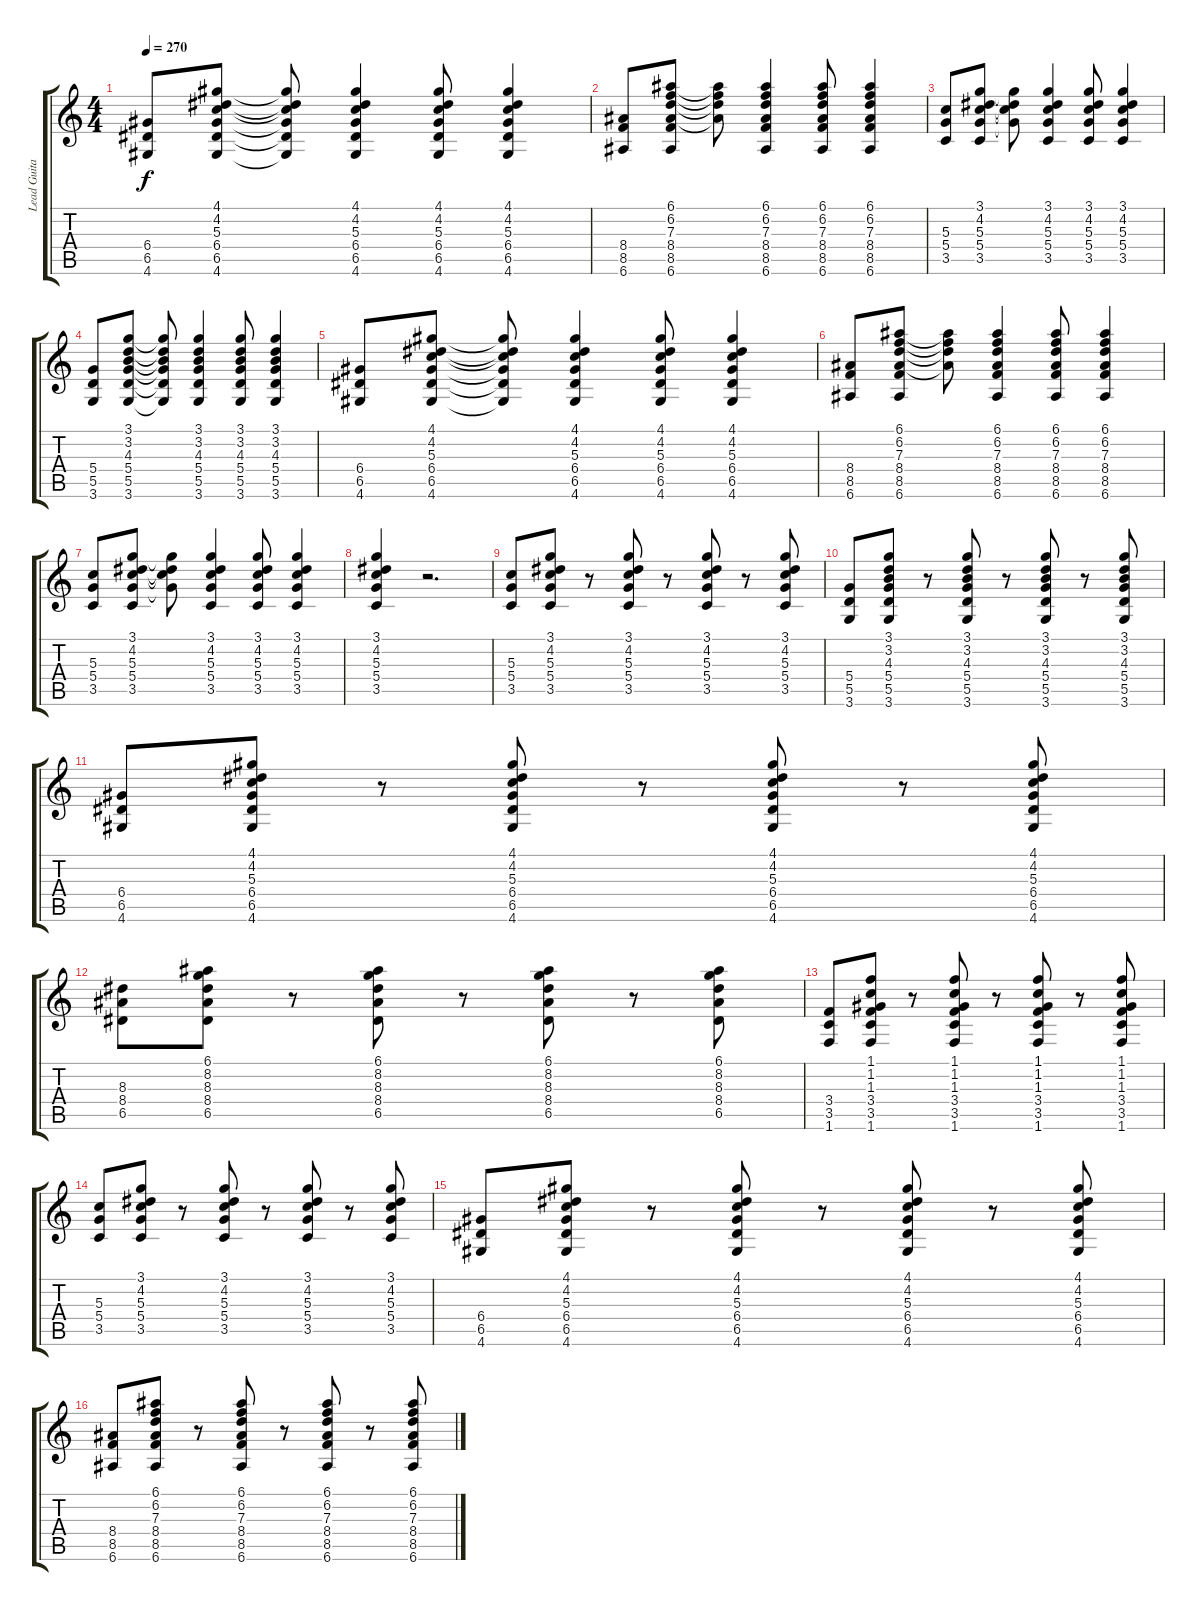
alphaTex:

\track ("Lead Guitar (Everything Went Numb)" "Lead Guita") {instrument distortionguitar}
\staff {score tabs}
\tuning (E4 B3 G3 D3 A2 E2) {hide}
\ts (4 4)
\tempo 270
\clef g2
\ks c
(6.4 6.5 4.6).8{dy f} (4.1 4.2 5.3 6.4 6.5 4.6).8 (4.1{t} 4.2{t} 5.3{t} 6.4{t} 6.5{t} 4.6{t}).8 (4.1 4.2 5.3 6.4 6.5 4.6).4 (4.1 4.2 5.3 6.4 6.5 4.6).8 (4.1 4.2 5.3 6.4 6.5 4.6).4 |
(8.4 8.5 6.6).8 (6.1 6.2 7.3 8.4 8.5 6.6).8 (6.1{t} 6.2{t} 7.3{t} 8.4{t}).8 (6.1 6.2 7.3 8.4 8.5 6.6).4 (6.1 6.2 7.3 8.4 8.5 6.6).8 (6.1 6.2 7.3 8.4 8.5 6.6).4 |
(5.3 5.4 3.5).8 (3.1 4.2 5.3 5.4 3.5).8 (3.1{t} 4.2{t} 5.3{t} 5.4{t}).8 (3.1 4.2 5.3 5.4 3.5).4 (3.1 4.2 5.3 5.4 3.5).8 (3.1 4.2 5.3 5.4 3.5).4 |
(5.4 5.5 3.6).8 (3.1 3.2 4.3 5.4 5.5 3.6).8 (3.1{t} 3.2{t} 4.3{t} 5.4{t} 5.5{t} 3.6{t}).8 (3.1 3.2 4.3 5.4 5.5 3.6).4 (3.1 3.2 4.3 5.4 5.5 3.6).8 (3.1 3.2 4.3 5.4 5.5 3.6).4 |
(6.4 6.5 4.6).8 (4.1 4.2 5.3 6.4 6.5 4.6).8 (4.1{t} 4.2{t} 5.3{t} 6.4{t} 6.5{t} 4.6{t}).8 (4.1 4.2 5.3 6.4 6.5 4.6).4 (4.1 4.2 5.3 6.4 6.5 4.6).8 (4.1 4.2 5.3 6.4 6.5 4.6).4 |
(8.4 8.5 6.6).8 (6.1 6.2 7.3 8.4 8.5 6.6).8 (6.1{t} 6.2{t} 7.3{t} 8.4{t}).8 (6.1 6.2 7.3 8.4 8.5 6.6).4 (6.1 6.2 7.3 8.4 8.5 6.6).8 (6.1 6.2 7.3 8.4 8.5 6.6).4 |
(5.3 5.4 3.5).8 (3.1 4.2 5.3 5.4 3.5).8 (3.1{t} 4.2{t} 5.3{t} 5.4{t}).8 (3.1 4.2 5.3 5.4 3.5).4 (3.1 4.2 5.3 5.4 3.5).8 (3.1 4.2 5.3 5.4 3.5).4 |
(3.1 4.2 5.3 5.4 3.5).4 r.2{d} |
(5.3 5.4 3.5).8 (3.1 4.2 5.3 5.4 3.5).8 r.8 (3.1 4.2 5.3 5.4 3.5).8 r.8 (3.1 4.2 5.3 5.4 3.5).8 r.8 (3.1 4.2 5.3 5.4 3.5).8 |
(5.4 5.5 3.6).8 (3.1 3.2 4.3 5.4 5.5 3.6).8 r.8 (3.1 3.2 4.3 5.4 5.5 3.6).8 r.8 (3.1 3.2 4.3 5.4 5.5 3.6).8 r.8 (3.1 3.2 4.3 5.4 5.5 3.6).8 |
(6.4 6.5 4.6).8 (4.1 4.2 5.3 6.4 6.5 4.6).8 r.8 (4.1 4.2 5.3 6.4 6.5 4.6).8 r.8 (4.1 4.2 5.3 6.4 6.5 4.6).8 r.8 (4.1 4.2 5.3 6.4 6.5 4.6).8 |
(8.3 8.4 6.5).8 (6.1 8.2 8.3 8.4 6.5).8 r.8 (6.1 8.2 8.3 8.4 6.5).8 r.8 (6.1 8.2 8.3 8.4 6.5).8 r.8 (6.1 8.2 8.3 8.4 6.5).8 |
(3.4 3.5 1.6).8 (1.1 1.2 1.3 3.4 3.5 1.6).8 r.8 (1.1 1.2 1.3 3.4 3.5 1.6).8 r.8 (1.1 1.2 1.3 3.4 3.5 1.6).8 r.8 (1.1 1.2 1.3 3.4 3.5 1.6).8 |
(5.3 5.4 3.5).8 (3.1 4.2 5.3 5.4 3.5).8 r.8 (3.1 4.2 5.3 5.4 3.5).8 r.8 (3.1 4.2 5.3 5.4 3.5).8 r.8 (3.1 4.2 5.3 5.4 3.5).8 |
(6.4 6.5 4.6).8 (4.1 4.2 5.3 6.4 6.5 4.6).8 r.8 (4.1 4.2 5.3 6.4 6.5 4.6).8 r.8 (4.1 4.2 5.3 6.4 6.5 4.6).8 r.8 (4.1 4.2 5.3 6.4 6.5 4.6).8 |
(8.4 8.5 6.6).8 (6.1 6.2 7.3 8.4 8.5 6.6).8 r.8 (6.1 6.2 7.3 8.4 8.5 6.6).8 r.8 (6.1 6.2 7.3 8.4 8.5 6.6).8 r.8 (6.1 6.2 7.3 8.4 8.5 6.6).8
